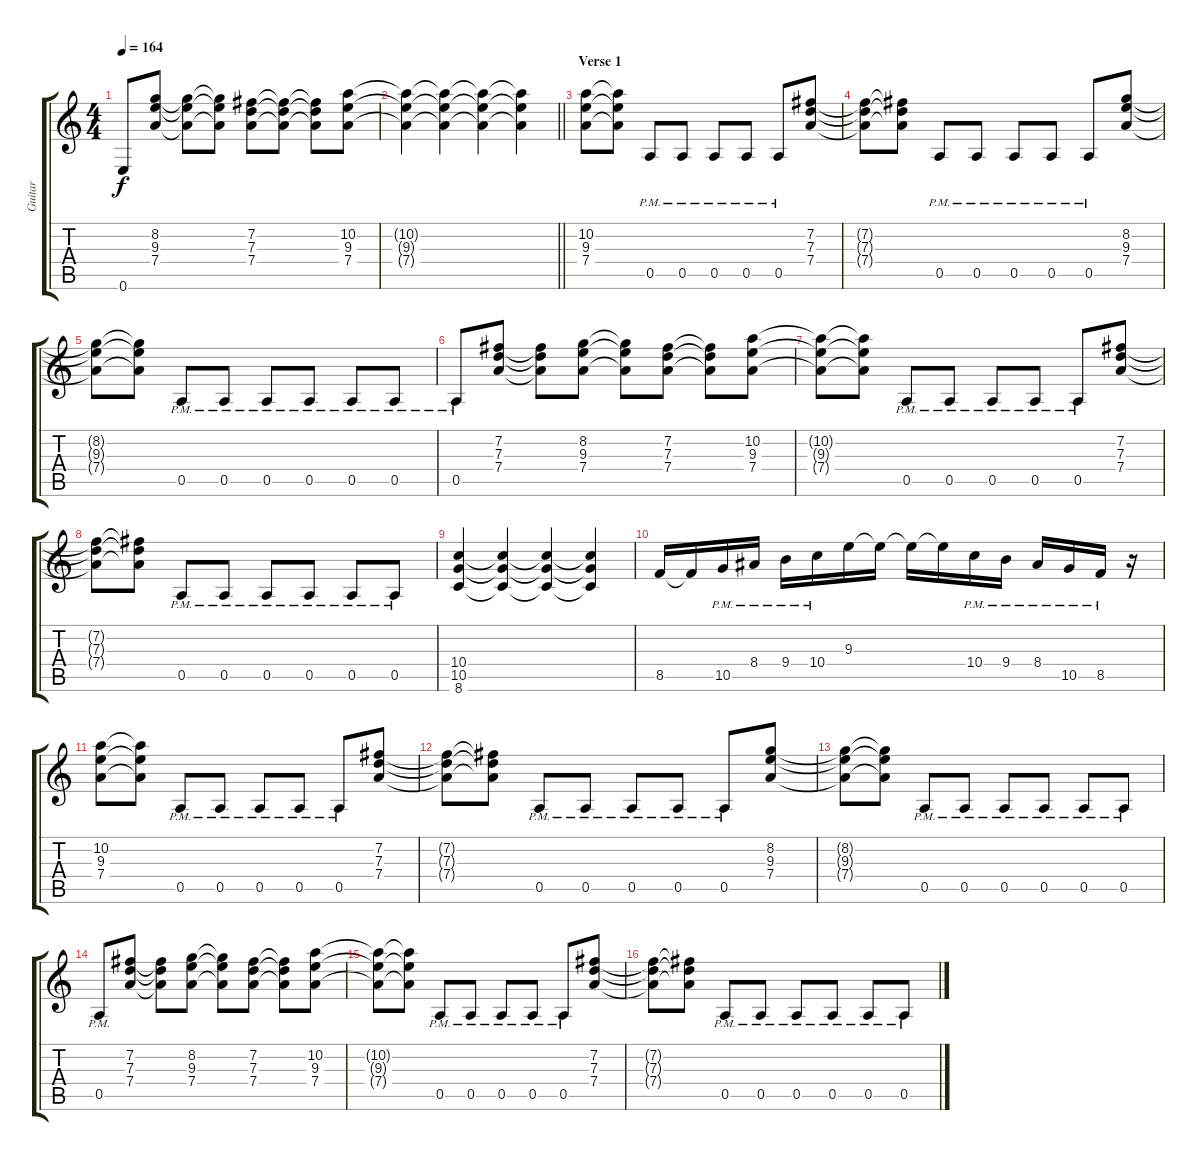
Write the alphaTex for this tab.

\track ("Guitar" "Guitar") {instrument overdrivenguitar}
\staff {score tabs}
\tuning (E4 B3 G3 D3 A2 E2) {hide}
\ts (4 4)
\tempo 164
\clef g2
\ks c
0.6.8{dy f} (8.2 9.3 7.4).8 (8.2{t} 9.3{t} 7.4{t}).8 (8.2{t} 9.3{t} 7.4{t}).8 (7.2 7.3 7.4).8 (7.2{t} 7.3{t} 7.4{t}).8 (7.2{t} 7.3{t} 7.4{t}).8 (10.2 9.3 7.4).8 |
\barLineRight lightlight
(10.2{t} 9.3{t} 7.4{t}).4 (10.2{t} 9.3{t} 7.4{t}).4 (10.2{t} 9.3{t} 7.4{t}).4 (10.2{t} 9.3{t} 7.4{t}).4 |
\section ("" "Verse 1")
(10.2 9.3 7.4).8 (10.2{t} 9.3{t} 7.4{t}).8 0.5{pm}.8 0.5{pm}.8 0.5{pm}.8 0.5{pm}.8 0.5{pm}.8 (7.2 7.3 7.4).8 |
(7.2{t} 7.3{t} 7.4{t}).8 (7.2{t} 7.3{t} 7.4{t}).8 0.5{pm}.8 0.5{pm}.8 0.5{pm}.8 0.5{pm}.8 0.5{pm}.8 (8.2 9.3 7.4).8 |
(8.2{t} 9.3{t} 7.4{t}).8 (8.2{t} 9.3{t} 7.4{t}).8 0.5{pm}.8 0.5{pm}.8 0.5{pm}.8 0.5{pm}.8 0.5{pm}.8 0.5{pm}.8 |
0.5{pm}.8 (7.2 7.3 7.4).8 (7.2{t} 7.3{t} 7.4{t}).8 (8.2 9.3 7.4).8 (8.2{t} 9.3{t} 7.4{t}).8 (7.2 7.3 7.4).8 (7.2{t} 7.3{t} 7.4{t}).8 (10.2 9.3 7.4).8 |
(10.2{t} 9.3{t} 7.4{t}).8 (10.2{t} 9.3{t} 7.4{t}).8 0.5{pm}.8 0.5{pm}.8 0.5{pm}.8 0.5{pm}.8 0.5{pm}.8 (7.2 7.3 7.4).8 |
(7.2{t} 7.3{t} 7.4{t}).8 (7.2{t} 7.3{t} 7.4{t}).8 0.5{pm}.8 0.5{pm}.8 0.5{pm}.8 0.5{pm}.8 0.5{pm}.8 0.5{pm}.8 |
(10.4 10.5 8.6).4 (10.4{t} 10.5{t} 8.6{t}).4 (10.4{t} 10.5{t} 8.6{t}).4 (10.4{t} 10.5{t} 8.6{t}).4 |
8.5.16 8.5{t}.16 10.5{pm}.16 8.4{pm}.16 9.4{pm}.16 10.4{pm}.16 9.3.16 9.3{t}.16 9.3{t}.16 9.3{t}.16 10.4{pm}.16 9.4{pm}.16 8.4{pm}.16 10.5{pm}.16 8.5{pm}.16 r.16 |
(10.2 9.3 7.4).8 (10.2{t} 9.3{t} 7.4{t}).8 0.5{pm}.8 0.5{pm}.8 0.5{pm}.8 0.5{pm}.8 0.5{pm}.8 (7.2 7.3 7.4).8 |
(7.2{t} 7.3{t} 7.4{t}).8 (7.2{t} 7.3{t} 7.4{t}).8 0.5{pm}.8 0.5{pm}.8 0.5{pm}.8 0.5{pm}.8 0.5{pm}.8 (8.2 9.3 7.4).8 |
(8.2{t} 9.3{t} 7.4{t}).8 (8.2{t} 9.3{t} 7.4{t}).8 0.5{pm}.8 0.5{pm}.8 0.5{pm}.8 0.5{pm}.8 0.5{pm}.8 0.5{pm}.8 |
0.5{pm}.8 (7.2 7.3 7.4).8 (7.2{t} 7.3{t} 7.4{t}).8 (8.2 9.3 7.4).8 (8.2{t} 9.3{t} 7.4{t}).8 (7.2 7.3 7.4).8 (7.2{t} 7.3{t} 7.4{t}).8 (10.2 9.3 7.4).8 |
(10.2{t} 9.3{t} 7.4{t}).8 (10.2{t} 9.3{t} 7.4{t}).8 0.5{pm}.8 0.5{pm}.8 0.5{pm}.8 0.5{pm}.8 0.5{pm}.8 (7.2 7.3 7.4).8 |
(7.2{t} 7.3{t} 7.4{t}).8 (7.2{t} 7.3{t} 7.4{t}).8 0.5{pm}.8 0.5{pm}.8 0.5{pm}.8 0.5{pm}.8 0.5{pm}.8 0.5{pm}.8
